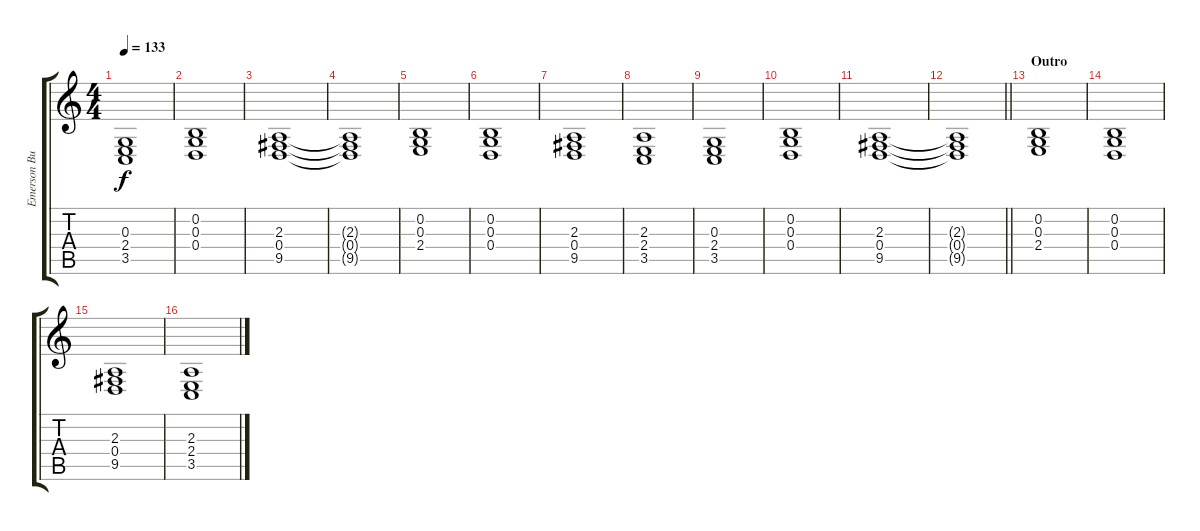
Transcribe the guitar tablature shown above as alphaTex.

\track ("Emerson Burton (Keyboard)" "Emerson Bu") {instrument pad2warm}
\staff {score tabs}
\tuning (E4 B3 G3 D3 A2 E2) {hide}
\ts (4 4)
\tempo 133
\clef g2
\ks c
(0.3 2.4 3.5).1{dy f} |
(0.2 0.3 0.4).1 |
(2.3 0.4 9.5).1 |
(2.3{t} 0.4{t} 9.5{t}).1 |
(0.2 0.3 2.4).1 |
(0.2 0.3 0.4).1 |
(2.3 0.4 9.5).1 |
(2.3 2.4 3.5).1 |
(0.3 2.4 3.5).1 |
(0.2 0.3 0.4).1 |
(2.3 0.4 9.5).1 |
\barLineRight lightlight
(2.3{t} 0.4{t} 9.5{t}).1 |
\section ("" "Outro")
(0.2 0.3 2.4).1 |
(0.2 0.3 0.4).1 |
(2.3 0.4 9.5).1 |
(2.3 2.4 3.5).1
